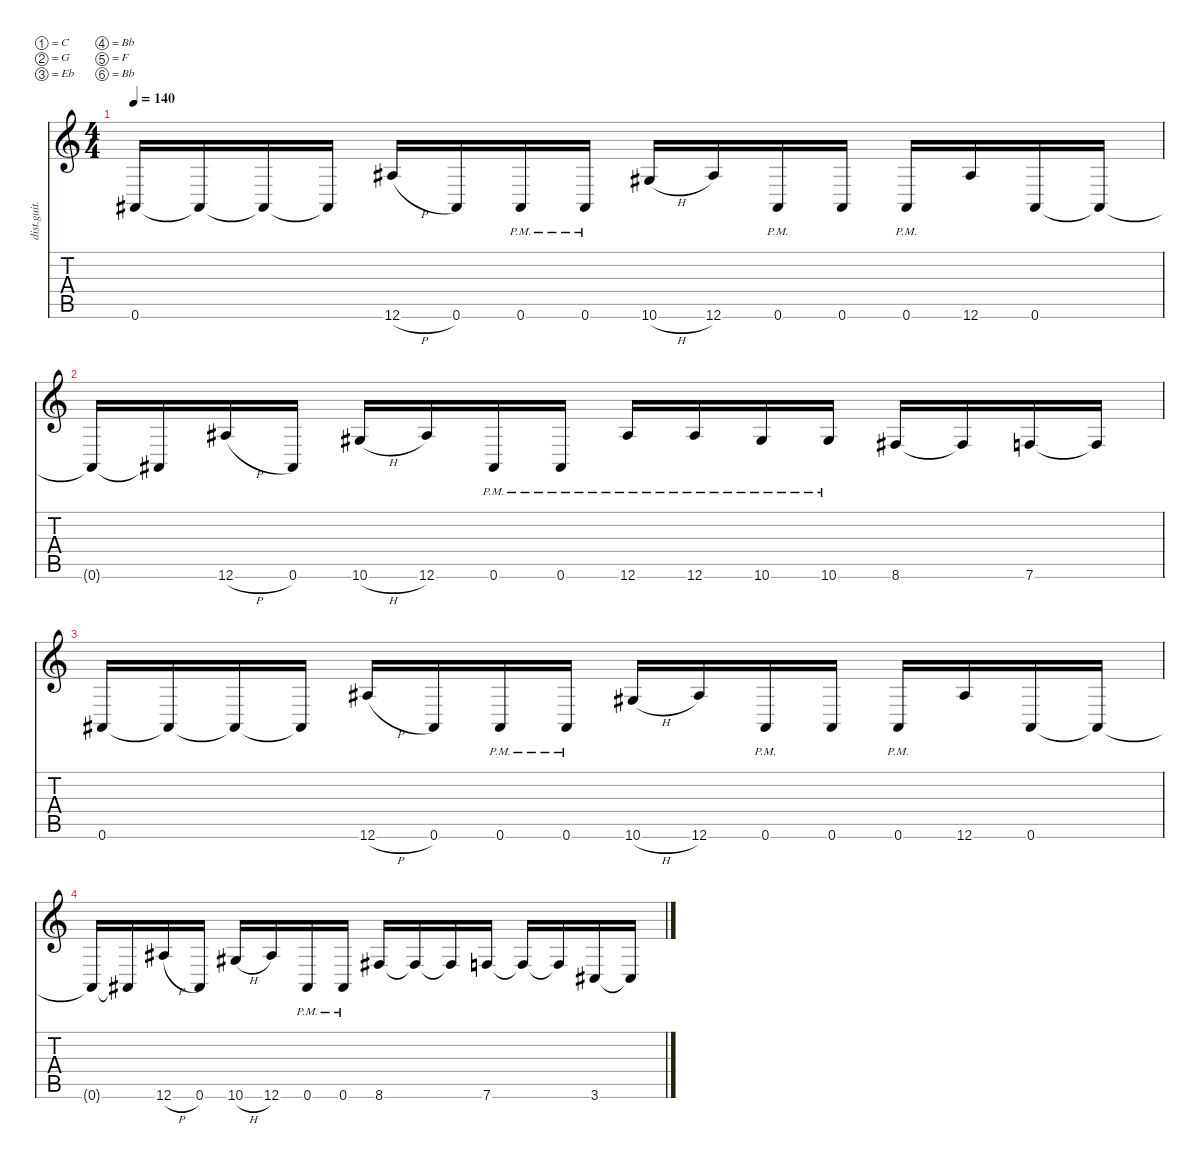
\defaultSystemsLayout 4
\hideDynamics
\bracketExtendMode nobrackets
\otherSystemsTrackNameOrientation horizontal
\track ("riff" "dist.guit.") {instrument distortionguitar}
\staff {score tabs}
\tuning (C4 G3 Eb3 Bb2 F2 Bb1)
\ts (4 4)
\tempo 140
\clef g2
\ks c
0.6{acc #}.16{dy mf beam Up} 0.6{t acc #}.16{beam Up} 0.6{t acc #}.16{beam Up} 0.6{t acc #}.16{beam Up} 12.6{h acc #}.16{beam Up} 0.6{acc #}.16{beam Up} 0.6{pm acc #}.16{beam Up} 0.6{pm acc #}.16{beam Up} 10.6{h acc #}.16{beam Up} 12.6{acc #}.16{beam Up} 0.6{pm acc #}.16{beam Up} 0.6{acc #}.16{beam Up} 0.6{pm acc #}.16{beam Up} 12.6{acc #}.16{beam Up} 0.6{acc #}.16{beam Up} 0.6{t acc #}.16{beam Up} |
0.6{t acc #}.16{beam Up} 0.6{t acc #}.16{beam Up} 12.6{h acc #}.16{beam Up} 0.6{acc #}.16{beam Up} 10.6{h acc #}.16{beam Up} 12.6{acc #}.16{beam Up} 0.6{pm acc #}.16{beam Up} 0.6{pm acc #}.16{beam Up} 12.6{pm acc #}.16{beam Up} 12.6{pm acc #}.16{beam Up} 10.6{pm acc #}.16{beam Up} 10.6{pm acc #}.16{beam Up} 8.6{acc #}.16{beam Up} 8.6{t acc #}.16{beam Up} 7.6.16{beam Up} 7.6{t}.16{beam Up} |
0.6{acc #}.16{beam Up} 0.6{t acc #}.16{beam Up} 0.6{t acc #}.16{beam Up} 0.6{t acc #}.16{beam Up} 12.6{h acc #}.16{beam Up} 0.6{acc #}.16{beam Up} 0.6{pm acc #}.16{beam Up} 0.6{pm acc #}.16{beam Up} 10.6{h acc #}.16{beam Up} 12.6{acc #}.16{beam Up} 0.6{pm acc #}.16{beam Up} 0.6{acc #}.16{beam Up} 0.6{pm acc #}.16{beam Up} 12.6{acc #}.16{beam Up} 0.6{acc #}.16{beam Up} 0.6{t acc #}.16{beam Up} |
0.6{t acc #}.16{beam Up} 0.6{t acc #}.16{beam Up} 12.6{h acc #}.16{beam Up} 0.6{acc #}.16{beam Up} 10.6{h acc #}.16{beam Up} 12.6{acc #}.16{beam Up} 0.6{pm acc #}.16{beam Up} 0.6{pm acc #}.16{beam Up} 8.6{acc #}.16{beam Up} 8.6{t acc #}.16{beam Up} 8.6{t acc #}.16{beam Up} 7.6.16{beam Up} 7.6{t}.16{beam Up} 7.6{t}.16{beam Up} 3.6{acc #}.16{beam Up} 3.6{t acc #}.16{beam Up}
